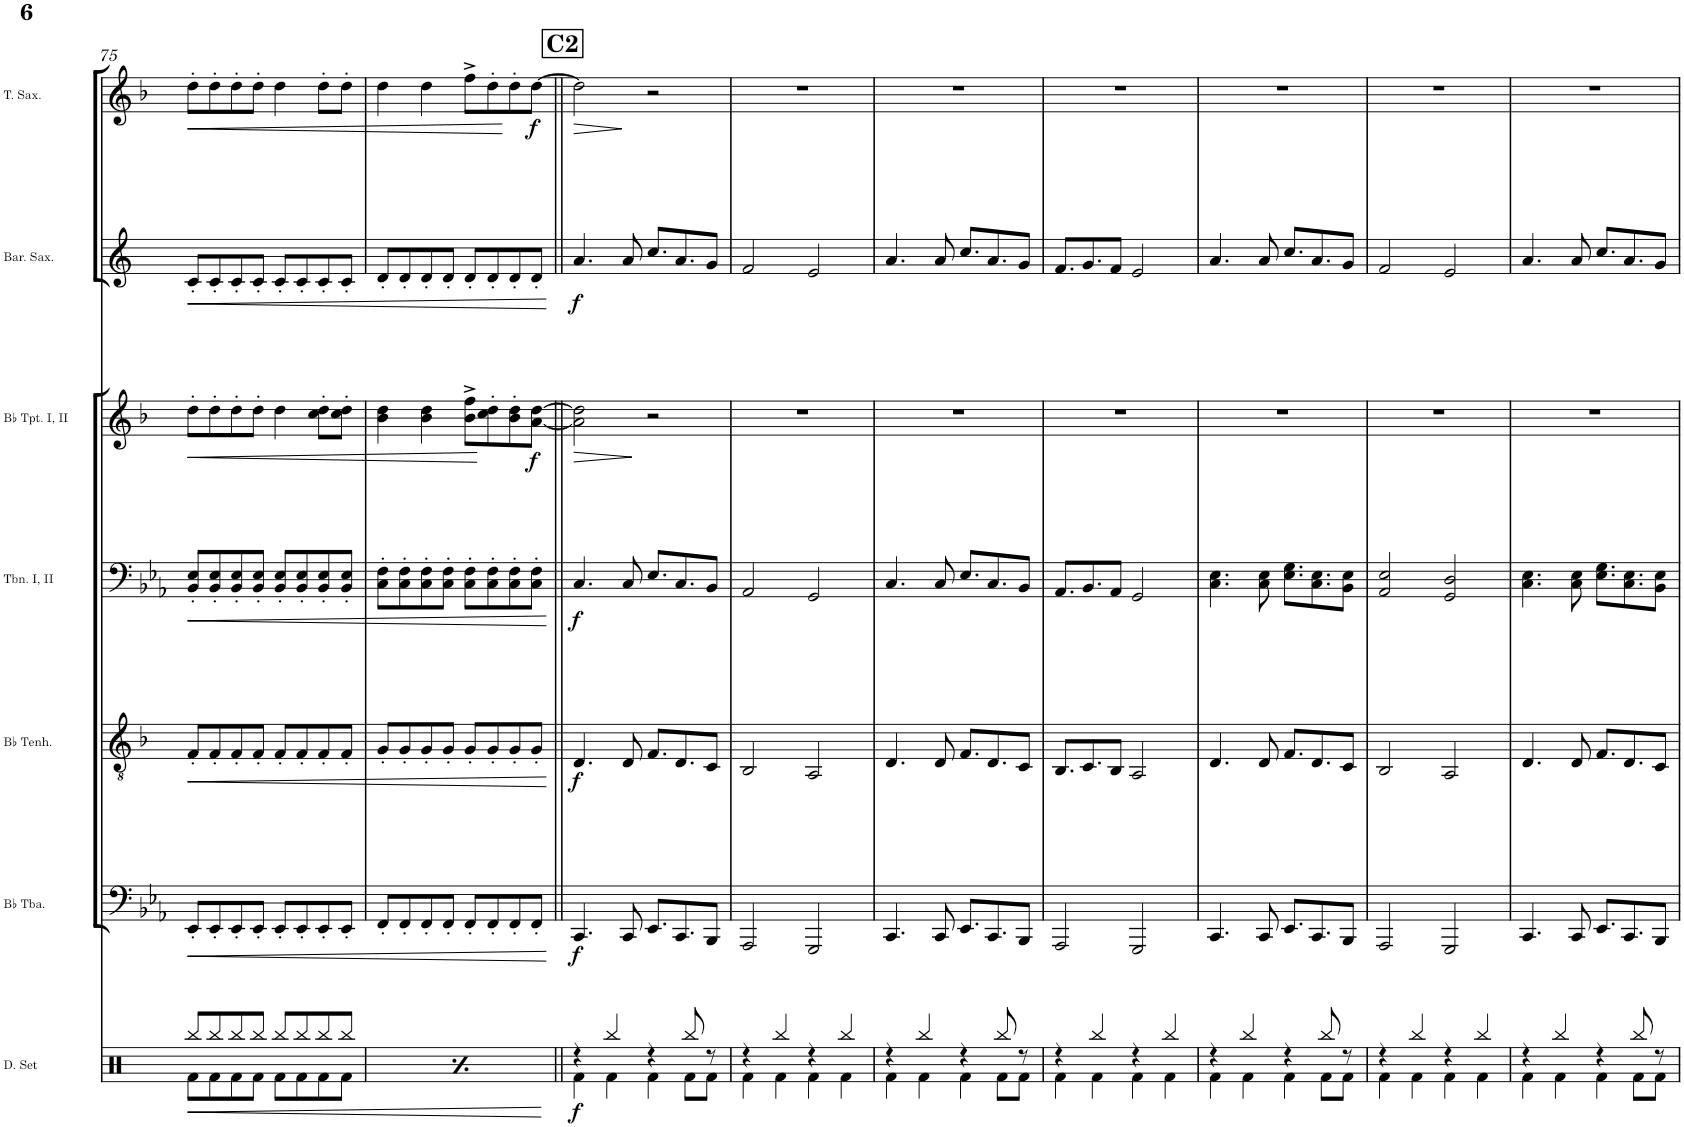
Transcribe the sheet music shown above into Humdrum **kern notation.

**kern	**dynam	**kern	**dynam	**kern	**dynam	**kern	**dynam	**kern	**dynam	**kern	**dynam	**kern	**dynam
*part7	*part7	*part6	*part6	*part5	*part5	*part4	*part4	*part3	*part3	*part2	*part2	*part1	*part1
*staff7	*staff7	*staff6	*staff6	*staff5	*staff5	*staff4	*staff4	*staff3	*staff3	*staff2	*staff2	*staff1	*staff1
*I"Drumset	*	*I"Bb Tuba	*	*I"Bb Tenorhorn	*	*I"Trombone I, II	*	*I"Bb Trumpet I, II	*	*I"Baritone Saxophone	*	*I"Tenor Saxophone	*
*I'D. Set	*	*I'Bb Tba.	*	*I'Bb Tenh.	*	*I'Tbn. I, II	*	*I'Bb Tpt. I, II	*	*I'Bar. Sax.	*	*I'T. Sax.	*
!!LO:PB:g=z
*clefX	*	*clefF4	*	*clefGv2	*	*clefF4	*	*clefG2	*	*clefG2	*	*clefG2	*
*	*	*	*	*Trd1c2	*	*	*	*Trd1c2	*	*Trd12c21	*	*Trd8c14	*
*k[]	*	*k[b-e-a-]	*	*k[b-]	*	*k[b-e-a-]	*	*k[b-]	*	*k[]	*	*k[b-]	*
*M2/2	*	*M2/2	*	*M2/2	*	*M2/2	*	*M2/2	*	*M2/2	*	*M2/2	*
*met(c|)	*	*met(c|)	*	*met(c|)	*	*met(c|)	*	*met(c|)	*	*met(c|)	*	*met(c|)	*
=75	=75	=75	=75	=75	=75	=75	=75	=75	=75	=75	=75	=75	=75
*^	*	*	*	*	*	*	*	*	*	*	*	*	*
8Rbb/L	8Rf\L	.	8EE-'/L	.	8F'/L	.	8BB-/' 8E-/'L	.	8dd'\L	.	8c'/L	.	8dd'\L	.
8Rbb/	8Rf\	.	8EE-'/	.	8F'/	.	8BB-/' 8E-/'	.	8dd'\	.	8c'/	.	8dd'\	.
8Rbb/	8Rf\	.	8EE-'/	.	8F'/	.	8BB-/' 8E-/'	.	8dd'\	.	8c'/	.	8dd'\	.
8Rbb/J	8Rf\J	.	8EE-'/J	.	8F'/J	.	8BB-/' 8E-/'J	.	8dd'\J	.	8c'/J	.	8dd'\J	.
8Rbb/L	8Rf\L	.	8EE-'/L	.	8F'/L	.	8BB-/' 8E-/'L	.	4dd\	.	8c'/L	.	4dd\	.
8Rbb/	8Rf\	.	8EE-'/	.	8F'/	.	8BB-/' 8E-/'	.	.	.	8c'/	.	.	.
8Rbb/	8Rf\	.	8EE-'/	.	8F'/	.	8BB-/' 8E-/'	.	8cc\' 8dd\'L	.	8c'/	.	8dd'\L	.
8Rbb/J	8Rf\J	.	8EE-'/J	.	8F'/J	.	8BB-/' 8E-/'J	.	8cc\' 8dd\'J	.	8c'/J	.	8dd'\J	.
=76	=76	=76	=76	=76	=76	=76	=76	=76	=76	=76	=76	=76	=76	=76
8Rbb/L	8Rf\L	.	8FF'/L	.	8G'/L	.	8C\' 8F\'L	.	4b-\ 4dd\	.	8d'/L	.	4dd\	.
8Rbb/	8Rf\	.	8FF'/	.	8G'/	.	8C\' 8F\'	.	.	.	8d'/	.	.	.
8Rbb/	8Rf\	.	8FF'/	.	8G'/	.	8C\' 8F\'	.	4b-\ 4dd\	.	8d'/	.	4dd\	.
8Rbb/J	8Rf\J	.	8FF'/J	.	8G'/J	.	8C\' 8F\'J	.	.	.	8d'/J	.	.	.
8Rbb/L	8Rf\L	.	8FF'/L	.	8G'/L	.	8C\' 8F\'L	.	8b-\^ 8ff\^L	.	8d'/L	.	8ff^\L	.
8Rbb/	8Rf\	.	8FF'/	.	8G'/	.	8C\' 8F\'	.	8cc\' 8dd\'	.	8d'/	.	8dd'\	.
8Rbb/	8Rf\	.	8FF'/	.	8G'/	.	8C\' 8F\'	.	8b-\' 8dd\'	.	8d'/	.	8dd'\	.
!	!	!	!	!	!	!	!	!	!	!LO:DY:b	!	!	!	!LO:DY:b
8Rbb/J	8Rf\J	.	8FF'/J	.	8G'/J	.	8C\' 8F\'J	.	[8a\ [8dd\J	f	8d'/J	.	[8dd\J	f
!!LO:REH:place=s1:a:B:cj:fs=14:t=C2
=77||	=77||	=77||	=77||	=77||	=77||	=77||	=77||	=77||	=77||	=77||	=77||	=77||	=77||	=77||
!	!	!LO:DY:b	!	!LO:DY:b	!	!LO:DY:b	!	!LO:DY:b	!	!	!	!LO:DY:b	!	!
4r	4Rf\	f	4.CC/	f	4.D/	f	4.C/	f	2a\] 2dd\]	.	4.a/	f	2dd\]	.
4Rbb/	4Rf\	.	.	.	.	.	.	.	.	.	.	.	.	.
.	.	.	8CC/	.	8D/	.	8C/	.	.	.	8a/	.	.	.
4r	4Rf\	.	8.EE-/L	.	8.F/L	.	8.E-/L	.	2r	.	8.cc/L	.	2r	.
.	.	.	8.CC/	.	8.D/	.	8.C/	.	.	.	8.a/	.	.	.
8Rbb/	8Rf\L	.	.	.	.	.	.	.	.	.	.	.	.	.
8r	8Rf\J	.	8BBB-/J	.	8C/J	.	8BB-/J	.	.	.	8g/J	.	.	.
=78	=78	=78	=78	=78	=78	=78	=78	=78	=78	=78	=78	=78	=78	=78
4r	4Rf\	.	2AAA-/	.	2BB-/	.	2AA-/	.	1r	.	2f/	.	1r	.
4Rbb/	4Rf\	.	.	.	.	.	.	.	.	.	.	.	.	.
4r	4Rf\	.	2GGG/	.	2AA/	.	2GG/	.	.	.	2e/	.	.	.
4Rbb/	4Rf\	.	.	.	.	.	.	.	.	.	.	.	.	.
=79	=79	=79	=79	=79	=79	=79	=79	=79	=79	=79	=79	=79	=79	=79
4r	4Rf\	.	4.CC/	.	4.D/	.	4.C/	.	1r	.	4.a/	.	1r	.
4Rbb/	4Rf\	.	.	.	.	.	.	.	.	.	.	.	.	.
.	.	.	8CC/	.	8D/	.	8C/	.	.	.	8a/	.	.	.
4r	4Rf\	.	8.EE-/L	.	8.F/L	.	8.E-/L	.	.	.	8.cc/L	.	.	.
.	.	.	8.CC/	.	8.D/	.	8.C/	.	.	.	8.a/	.	.	.
8Rbb/	8Rf\L	.	.	.	.	.	.	.	.	.	.	.	.	.
8r	8Rf\J	.	8BBB-/J	.	8C/J	.	8BB-/J	.	.	.	8g/J	.	.	.
=80	=80	=80	=80	=80	=80	=80	=80	=80	=80	=80	=80	=80	=80	=80
4r	4Rf\	.	2AAA-/	.	8.BB-/L	.	8.AA-/L	.	1r	.	8.f/L	.	1r	.
.	.	.	.	.	8.C/	.	8.BB-/	.	.	.	8.g/	.	.	.
4Rbb/	4Rf\	.	.	.	.	.	.	.	.	.	.	.	.	.
.	.	.	.	.	8BB-/J	.	8AA-/J	.	.	.	8f/J	.	.	.
4r	4Rf\	.	2GGG/	.	2AA/	.	2GG/	.	.	.	2e/	.	.	.
4Rbb/	4Rf\	.	.	.	.	.	.	.	.	.	.	.	.	.
=81	=81	=81	=81	=81	=81	=81	=81	=81	=81	=81	=81	=81	=81	=81
4r	4Rf\	.	4.CC/	.	4.D/	.	4.C\ 4.E-\	.	1r	.	4.a/	.	1r	.
4Rbb/	4Rf\	.	.	.	.	.	.	.	.	.	.	.	.	.
.	.	.	8CC/	.	8D/	.	8C\ 8E-\	.	.	.	8a/	.	.	.
4r	4Rf\	.	8.EE-/L	.	8.F/L	.	8.E-\ 8.G\L	.	.	.	8.cc/L	.	.	.
.	.	.	8.CC/	.	8.D/	.	8.C\ 8.E-\	.	.	.	8.a/	.	.	.
8Rbb/	8Rf\L	.	.	.	.	.	.	.	.	.	.	.	.	.
8r	8Rf\J	.	8BBB-/J	.	8C/J	.	8BB-\ 8E-\J	.	.	.	8g/J	.	.	.
=82	=82	=82	=82	=82	=82	=82	=82	=82	=82	=82	=82	=82	=82	=82
4r	4Rf\	.	2AAA-/	.	2BB-/	.	2AA-/ 2E-/	.	1r	.	2f/	.	1r	.
4Rbb/	4Rf\	.	.	.	.	.	.	.	.	.	.	.	.	.
4r	4Rf\	.	2GGG/	.	2AA/	.	2GG/ 2D/	.	.	.	2e/	.	.	.
4Rbb/	4Rf\	.	.	.	.	.	.	.	.	.	.	.	.	.
=83	=83	=83	=83	=83	=83	=83	=83	=83	=83	=83	=83	=83	=83	=83
4r	4Rf\	.	4.CC/	.	4.D/	.	4.C\ 4.E-\	.	1r	.	4.a/	.	1r	.
4Rbb/	4Rf\	.	.	.	.	.	.	.	.	.	.	.	.	.
.	.	.	8CC/	.	8D/	.	8C\ 8E-\	.	.	.	8a/	.	.	.
4r	4Rf\	.	8.EE-/L	.	8.F/L	.	8.E-\ 8.G\L	.	.	.	8.cc/L	.	.	.
.	.	.	8.CC/	.	8.D/	.	8.C\ 8.E-\	.	.	.	8.a/	.	.	.
8Rbb/	8Rf\L	.	.	.	.	.	.	.	.	.	.	.	.	.
8r	8Rf\J	.	8BBB-/J	.	8C/J	.	8BB-\ 8E-\J	.	.	.	8g/J	.	.	.
*v	*v	*	*	*	*	*	*	*	*	*	*	*	*	*
=	=	=	=	=	=	=	=	=	=	=	=	=	=
*-	*-	*-	*-	*-	*-	*-	*-	*-	*-	*-	*-	*-	*-
